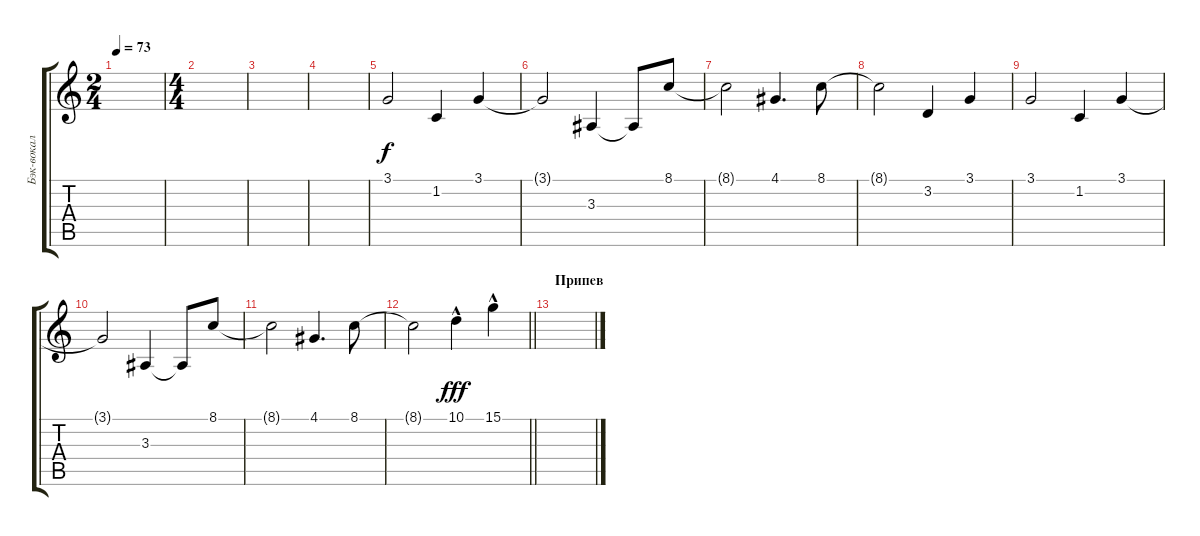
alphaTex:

\track ("Бэк-вокал" "Бэк-вокал") {instrument lead2sawtooth}
\staff {score tabs}
\tuning (E4 B3 G3 D3 A2 E2) {hide}
\ts (2 4)
\tempo 73
\clef g2
\ks c
|
\ts (4 4)
|
|
|
3.1.2{instrument electricpiano1} 1.2.4 3.1.4 |
3.1{t}.2 3.3.4 3.3{t}.8 8.1.8 |
8.1{t}.2 4.1.4{d} 8.1.8 |
8.1{t}.2 3.2.4 3.1.4 |
3.1.2{instrument electricpiano1} 1.2.4 3.1.4 |
3.1{t}.2 3.3.4 3.3{t}.8 8.1.8 |
8.1{t}.2 4.1.4{d} 8.1.8 |
\barLineRight lightlight
8.1{t}.2 10.1{hac}.4{dy fff} 15.1{hac}.4 |
\section ("" "Припев")
